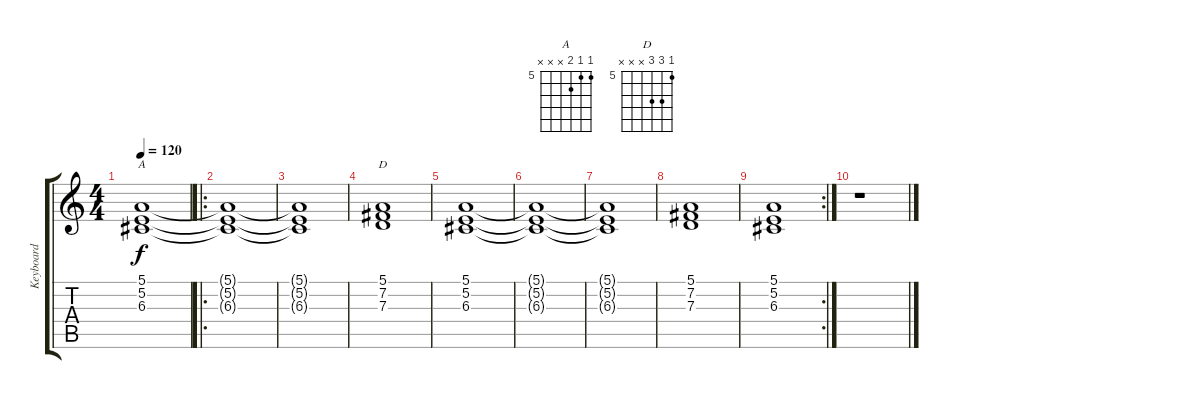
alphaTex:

\track ("Keyboard" "Keyboard") {instrument stringensemble1}
\staff {score tabs}
\tuning (E4 B3 G3 D3 A2 E2) {hide}
\chord ("A" 5 5 6 x x x) {firstfret 5}
\chord ("D" 5 7 7 x x x) {firstfret 5}
\ts (4 4)
\tempo 120
\clef g2
\ks c
(5.1 5.2 6.3).1{ch "A" dy f} |
\ro
(5.1{t} 5.2{t} 6.3{t}).1 |
(5.1{t} 5.2{t} 6.3{t}).1 |
(5.1 7.2 7.3).1{ch "D"} |
(5.1 5.2 6.3).1 |
(5.1{t} 5.2{t} 6.3{t}).1 |
(5.1{t} 5.2{t} 6.3{t}).1 |
(5.1 7.2 7.3).1 |
\rc 2
(5.1 5.2 6.3).1 |
r.1
